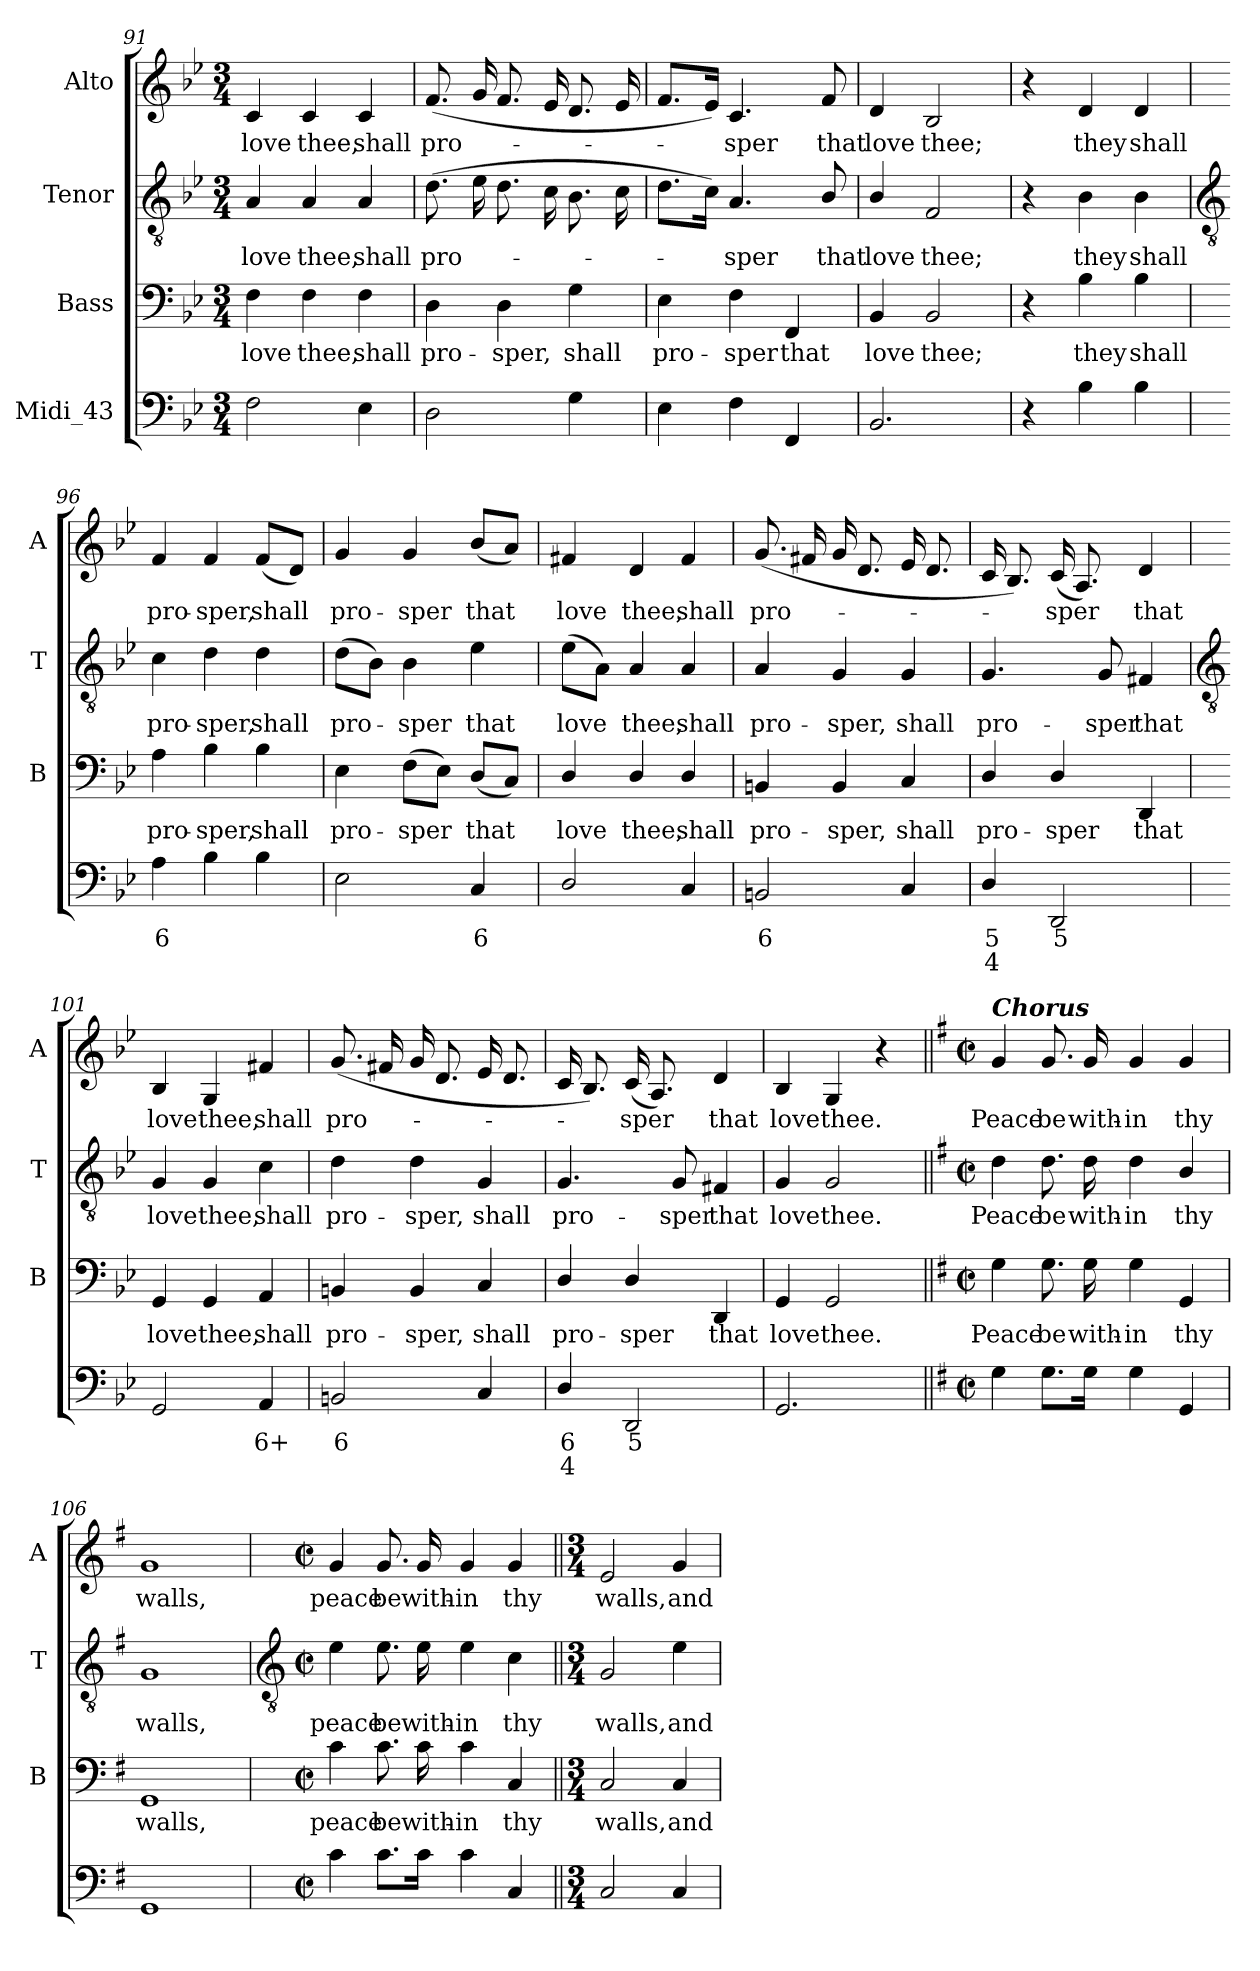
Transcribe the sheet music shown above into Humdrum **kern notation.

**kern	**text	**text	**kern	**text	**kern	**text	**kern	**text
*part4	*part4	*part4	*part3	*part3	*part2	*part2	*part1	*part1
*staff4	*staff4	*staff4	*staff3	*staff3	*staff2	*staff2	*staff1	*staff1
*I"Midi_43	*	*	*I"Bass	*	*I"Tenor	*	*I"Alto	*
*	*	*	*I'B	*	*I'T	*	*I'A	*
*clefF4	*	*	*clefF4	*	*clefGv2	*	*clefG2	*
*k[b-e-]	*	*	*k[b-e-]	*	*k[b-e-]	*	*k[b-e-]	*
*B-:	*	*	*B-:	*	*B-:	*	*B-:	*
*M3/4	*	*	*M3/4	*	*M3/4	*	*M3/4	*
=91	=91	=91	=91	=91	=91	=91	=91	=91
!	!	!	!	!LO:LY:b	!	!LO:LY:b	!	!LO:LY:b
2F	.	.	4F	love	4A	love	4c	love
!	!	!	!	!LO:LY:b	!	!LO:LY:b	!	!LO:LY:b
.	.	.	4F	thee,	4A	thee,	4c	thee,
!	!	!	!	!LO:LY:b	!	!LO:LY:b	!	!LO:LY:b
4E-	.	.	4F	shall	4A	shall	4c	shall
=92	=92	=92	=92	=92	=92	=92	=92	=92
!	!	!	!	!LO:LY:b	!	!LO:LY:b	!	!LO:LY:b
2D	.	.	4D	pro-	(>8.dL	pro-	(<8.fL	pro-
.	.	.	.	.	16e-L	.	16gL	.
!	!	!	!	!LO:LY:b	!	!	!	!
.	.	.	4D	-sper,	8.d	.	8.f	.
.	.	.	.	.	16cL	.	16e-L	.
!	!	!	!	!LO:LY:b	!	!	!	!
4G	.	.	4G	shall	8.B-	.	8.d	.
.	.	.	.	.	16cJ	.	16e-J	.
=93	=93	=93	=93	=93	=93	=93	=93	=93
!	!	!	!	!LO:LY:b	!	!	!	!
4E-	.	.	4E-	pro-	8.dL	.	8.fL	.
.	.	.	.	.	16cJ)	.	16e-J)	.
!	!	!	!	!LO:LY:b	!	!LO:LY:b	!	!LO:LY:b
4F	.	.	4F	-sper	4.A	sper	4.c	sper
!	!	!	!	!LO:LY:b	!	!	!	!
4FF	.	.	4FF	that	.	.	.	.
!	!	!	!	!	!	!LO:LY:b	!	!LO:LY:b
.	.	.	.	.	8B-/	that	8f	that
=94	=94	=94	=94	=94	=94	=94	=94	=94
!	!	!	!	!LO:LY:b	!	!LO:LY:b	!	!LO:LY:b
2.BB-	.	.	4BB-	love	4B-/	love	4d	love
!	!	!	!	!LO:LY:b	!	!LO:LY:b	!	!LO:LY:b
.	.	.	2BB-	thee;	2F	thee;	2B-	thee;
=95	=95	=95	=95	=95	=95	=95	=95	=95
4r	.	.	4r	.	4r	.	4r	.
!	!	!	!	!LO:LY:b	!	!LO:LY:b	!	!LO:LY:b
4B-	.	.	4B-	they	4B-	they	4d	they
!	!	!	!	!LO:LY:b	!	!LO:LY:b	!	!LO:LY:b
4B-	.	.	4B-	shall	4B-	shall	4d	shall
!!LO:LB:g=z
=96	=96	=96	=96	=96	=96	=96	=96	=96
*	*	*	*	*	*clefGv2	*	*	*
!	!LO:LY:b	!	!	!LO:LY:b	!	!LO:LY:b	!	!LO:LY:b
4A	6	.	4A	pro-	4c	pro-	4f	pro-
!	!	!	!	!LO:LY:b	!	!LO:LY:b	!	!LO:LY:b
4B-	.	.	4B-	-sper,	4d	-sper,	4f	-sper,
!	!	!	!	!LO:LY:b	!	!LO:LY:b	!	!LO:LY:b
4B-	.	.	4B-	shall	4d	shall	(<8fL	shall
.	.	.	.	.	.	.	8dJ)	.
=97	=97	=97	=97	=97	=97	=97	=97	=97
!	!	!	!	!LO:LY:b	!	!LO:LY:b	!	!LO:LY:b
2E-	.	.	4E-	pro-	(>8dL	pro-	4g	pro-
.	.	.	.	.	8B-J)	.	.	.
!	!	!	!	!LO:LY:b	!	!LO:LY:b	!	!LO:LY:b
.	.	.	(>8FL	-sper	4B-	sper	4g	-sper
.	.	.	8E-J)	.	.	.	.	.
!	!LO:LY:b	!	!	!LO:LY:b	!	!LO:LY:b	!	!LO:LY:b
4C	6	.	(<8DL	that	4e-	that	(<8b-L	that
.	.	.	8CJ)	.	.	.	8aJ)	.
=98	=98	=98	=98	=98	=98	=98	=98	=98
!	!	!	!	!LO:LY:b	!	!LO:LY:b	!	!LO:LY:b
2D/	.	.	4D/	love	(>8e-L	love	4f#X	love
.	.	.	.	.	8AJ)	.	.	.
!	!	!	!	!LO:LY:b	!	!LO:LY:b	!	!LO:LY:b
.	.	.	4D/	thee,	4A	thee,	4d	thee,
!	!	!	!	!LO:LY:b	!	!LO:LY:b	!	!LO:LY:b
4C	.	.	4D/	shall	4A	shall	4f#	shall
=99	=99	=99	=99	=99	=99	=99	=99	=99
!	!LO:LY:b	!	!	!LO:LY:b	!	!LO:LY:b	!	!LO:LY:b
2BBn	6	.	4BBn	pro-	4A	pro-	(<8.gL	pro-
.	.	.	.	.	.	.	16f#XL	.
!	!	!	!	!LO:LY:b	!	!LO:LY:b	!	!
.	.	.	4BB	-sper,	4G	-sper,	16g	.
.	.	.	.	.	.	.	8.d	.
!	!	!	!	!LO:LY:b	!	!LO:LY:b	!	!
4C	.	.	4C	shall	4G	shall	16e-L	.
.	.	.	.	.	.	.	8.dJ	.
=100	=100	=100	=100	=100	=100	=100	=100	=100
!	!LO:LY:b	!LO:LY:b	!	!LO:LY:b	!	!LO:LY:b	!	!
4D/	5	4	4D/	pro-	4.G	pro-	16cLL	.
.	.	.	.	.	.	.	8.B-J)	.
!	!LO:LY:b	!	!	!LO:LY:b	!	!	!	!LO:LY:b
2DD	5	.	4D/	-sper	.	.	(<16cLL	sper
.	.	.	.	.	.	.	8.AJ)	.
!	!	!	!	!	!	!LO:LY:b	!	!
.	.	.	.	.	8G	-sper	.	.
!	!	!	!	!LO:LY:b	!	!LO:LY:b	!	!LO:LY:b
.	.	.	4DD	that	4F#X	that	4d	that
!!LO:LB:g=z
=101	=101	=101	=101	=101	=101	=101	=101	=101
*	*	*	*	*	*clefGv2	*	*	*
!	!	!	!	!LO:LY:b	!	!LO:LY:b	!	!LO:LY:b
2GG	.	.	4GG	love	4G	love	4B-	love
!	!	!	!	!LO:LY:b	!	!LO:LY:b	!	!LO:LY:b
.	.	.	4GG	thee,	4G	thee,	4G	thee,
!	!LO:LY:b	!	!	!LO:LY:b	!	!LO:LY:b	!	!LO:LY:b
4AA	6+	.	4AA	shall	4c	shall	4f#X	shall
=102	=102	=102	=102	=102	=102	=102	=102	=102
!	!LO:LY:b	!	!	!LO:LY:b	!	!LO:LY:b	!	!LO:LY:b
2BBn	6	.	4BBn	pro-	4d	pro-	(<8.gL	pro-
.	.	.	.	.	.	.	16f#XL	.
!	!	!	!	!LO:LY:b	!	!LO:LY:b	!	!
.	.	.	4BB	-sper,	4d	-sper,	16g	.
.	.	.	.	.	.	.	8.d	.
!	!	!	!	!LO:LY:b	!	!LO:LY:b	!	!
4C	.	.	4C	shall	4G	shall	16e-L	.
.	.	.	.	.	.	.	8.dJ	.
=103	=103	=103	=103	=103	=103	=103	=103	=103
!	!LO:LY:b	!LO:LY:b	!	!LO:LY:b	!	!LO:LY:b	!	!
4D/	6	4	4D/	pro-	4.G	pro-	16cLL	.
.	.	.	.	.	.	.	8.B-J)	.
!	!LO:LY:b	!	!	!LO:LY:b	!	!	!	!LO:LY:b
2DD	5	.	4D/	-sper	.	.	(<16cLL	sper
.	.	.	.	.	.	.	8.AJ)	.
!	!	!	!	!	!	!LO:LY:b	!	!
.	.	.	.	.	8G	-sper	.	.
!	!	!	!	!LO:LY:b	!	!LO:LY:b	!	!LO:LY:b
.	.	.	4DD	that	4F#X	that	4d	that
=104	=104	=104	=104	=104	=104	=104	=104	=104
!	!	!	!	!LO:LY:b	!	!LO:LY:b	!	!LO:LY:b
2.GG	.	.	4GG	love	4G	love	4B-	love
!	!	!	!	!LO:LY:b	!	!LO:LY:b	!	!LO:LY:b
.	.	.	2GG	thee.	2G	thee.	4G	thee.
.	.	.	.	.	.	.	4r	.
=105||	=105||	=105||	=105||	=105||	=105||	=105||	=105||	=105||
*k[f#]	*	*	*k[f#]	*	*k[f#]	*	*k[f#]	*
*G:	*	*	*G:	*	*G:	*	*G:	*
*M2/2	*	*	*M2/2	*	*M2/2	*	*M2/2	*
*met(c|)	*	*	*met(c|)	*	*met(c|)	*	*met(c|)	*
!	!	!	!	!	!	!	!LO:TX:a:Bi:t=Chorus	!
!	!	!	!	!LO:LY:b	!	!LO:LY:b	!	!LO:LY:b
4G	.	.	4G	Peace	4d	Peace	4g	Peace
!	!	!	!	!LO:LY:b	!	!LO:LY:b	!	!LO:LY:b
8.GL	.	.	8.G	be	8.d	be	8.g	be
!	!	!	!	!LO:LY:b	!	!LO:LY:b	!	!LO:LY:b
16GJ	.	.	16G	with-	16d	with-	16g	with-
!	!	!	!	!LO:LY:b	!	!LO:LY:b	!	!LO:LY:b
4G	.	.	4G	-in	4d	-in	4g	-in
!	!	!	!	!LO:LY:b	!	!LO:LY:b	!	!LO:LY:b
4GG	.	.	4GG	thy	4B/	thy	4g	thy
=106	=106	=106	=106	=106	=106	=106	=106	=106
!	!	!	!	!LO:LY:b	!	!LO:LY:b	!	!LO:LY:b
1GG	.	.	1GG	walls,	1G	walls,	1g	walls,
!!LO:LB:g=z
=107	=107	=107	=107	=107	=107	=107	=107	=107
*	*	*	*	*	*clefGv2	*	*	*
*M2/2	*	*	*M2/2	*	*M2/2	*	*M2/2	*
*met(c|)	*	*	*met(c|)	*	*met(c|)	*	*met(c|)	*
!	!	!	!	!LO:LY:b	!	!LO:LY:b	!	!LO:LY:b
4c	.	.	4c	peace	4e	peace	4g	peace
!	!	!	!	!LO:LY:b	!	!LO:LY:b	!	!LO:LY:b
8.cL	.	.	8.c	be	8.e	be	8.g	be
!	!	!	!	!LO:LY:b	!	!LO:LY:b	!	!LO:LY:b
16cJ	.	.	16c	with-	16e	with-	16g	with-
!	!	!	!	!LO:LY:b	!	!LO:LY:b	!	!LO:LY:b
4c	.	.	4c	-in	4e	-in	4g	-in
!	!	!	!	!LO:LY:b	!	!LO:LY:b	!	!LO:LY:b
4C	.	.	4C	thy	4c	thy	4g	thy
=108||	=108||	=108||	=108||	=108||	=108||	=108||	=108||	=108||
*M3/4	*	*	*M3/4	*	*M3/4	*	*M3/4	*
!	!	!	!	!LO:LY:b	!	!LO:LY:b	!	!LO:LY:b
2C	.	.	2C	walls,	2G	walls,	2e	walls,
!	!	!	!	!LO:LY:b	!	!LO:LY:b	!	!LO:LY:b
4C	.	.	4C	and	4e	and	4g	and
=	=	=	=	=	=	=	=	=
*-	*-	*-	*-	*-	*-	*-	*-	*-
